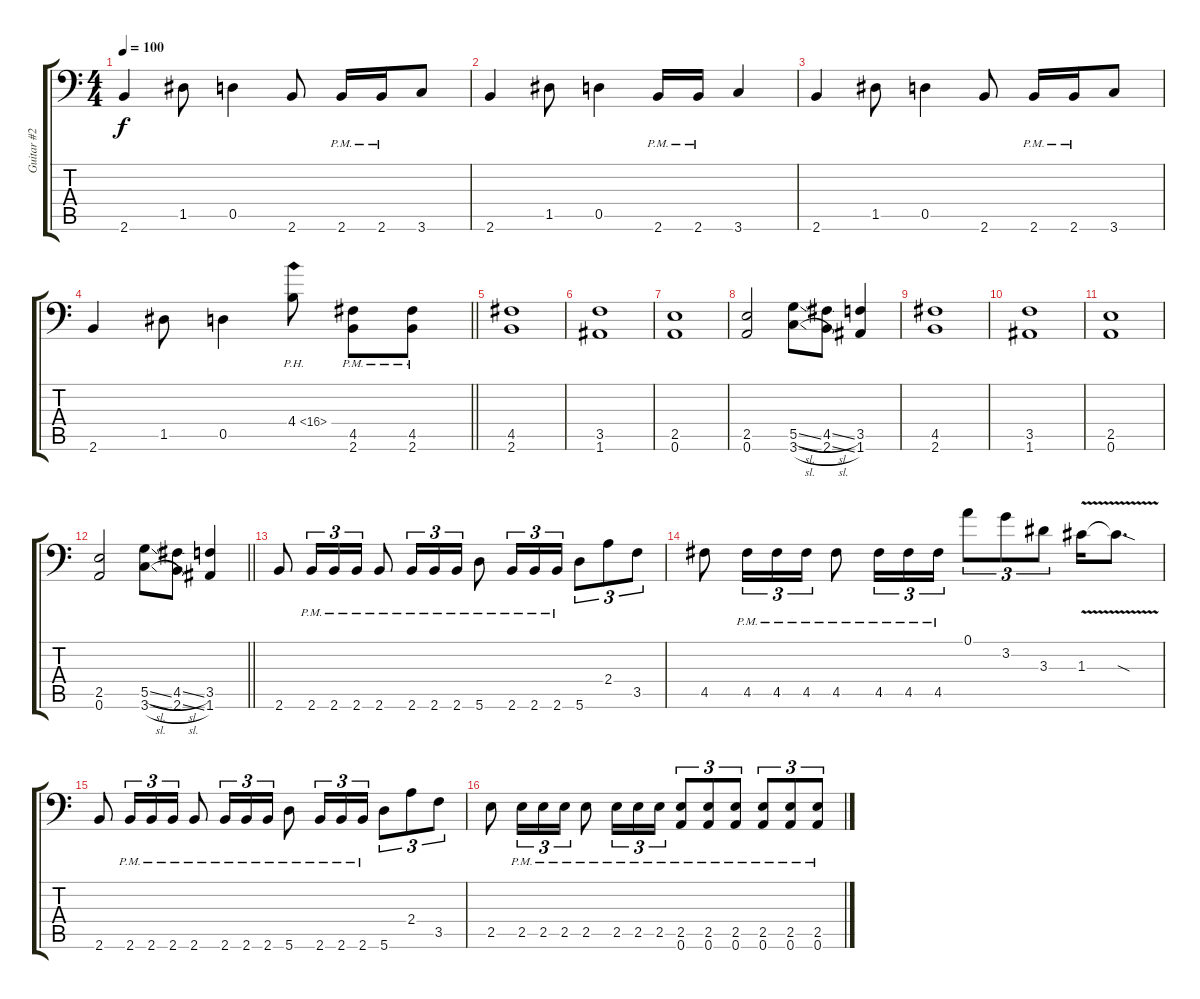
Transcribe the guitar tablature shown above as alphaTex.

\track ("Guitar #2" "Guitar #2") {instrument distortionguitar}
\staff {score tabs}
\tuning (A3 E3 C3 G2 D2 A1) {hide}
\ts (4 4)
\tempo 100
\clef f4
\ks c
2.6.4{dy f} 1.5.8 0.5.4 2.6.8 2.6{pm}.16 2.6{pm}.16 3.6.8 |
2.6.4 1.5.8 0.5.4 2.6{pm}.16 2.6{pm}.16 3.6.4 |
2.6.4 1.5.8 0.5.4 2.6.8 2.6{pm}.16 2.6{pm}.16 3.6.8 |
\barLineRight lightlight
2.6.4 1.5.8 0.5.4 4.4{ph 12}.8 (4.5{pm} 2.6{pm}).8 (4.5{pm} 2.6{pm}).8 |
(4.5 2.6).1 |
(3.5 1.6).1 |
(2.5 0.6).1 |
(2.5 0.6).2 (5.5{sl} 3.6{sl}).8 (4.5{sl} 2.6{sl}).8 (3.5 1.6).4 |
(4.5 2.6).1 |
(3.5 1.6).1 |
(2.5 0.6).1 |
\barLineRight lightlight
(2.5 0.6).2 (5.5{sl} 3.6{sl}).8 (4.5{sl} 2.6{sl}).8 (3.5 1.6).4 |
2.6.8 2.6{pm}.16{tu (3 2)} 2.6{pm}.16{tu (3 2)} 2.6{pm}.16{tu (3 2)} 2.6{pm}.8 2.6{pm}.16{tu (3 2)} 2.6{pm}.16{tu (3 2)} 2.6{pm}.16{tu (3 2)} 5.6{pm}.8 2.6{pm}.16{tu (3 2)} 2.6{pm}.16{tu (3 2)} 2.6{pm}.16{tu (3 2)} 5.6.8{tu (3 2)} 2.4.8{tu (3 2)} 3.5.8{tu (3 2)} |
4.5.8 4.5{pm}.16{tu (3 2)} 4.5{pm}.16{tu (3 2)} 4.5{pm}.16{tu (3 2)} 4.5{pm}.8 4.5{pm}.16{tu (3 2)} 4.5{pm}.16{tu (3 2)} 4.5{pm}.16{tu (3 2)} 0.1.8{tu (3 2)} 3.2.8{tu (3 2)} 3.3.8{tu (3 2)} 1.3{v}.16 1.3{v sod t}.8{d} |
2.6.8 2.6{pm}.16{tu (3 2)} 2.6{pm}.16{tu (3 2)} 2.6{pm}.16{tu (3 2)} 2.6{pm}.8 2.6{pm}.16{tu (3 2)} 2.6{pm}.16{tu (3 2)} 2.6{pm}.16{tu (3 2)} 5.6{pm}.8 2.6{pm}.16{tu (3 2)} 2.6{pm}.16{tu (3 2)} 2.6{pm}.16{tu (3 2)} 5.6.8{tu (3 2)} 2.4.8{tu (3 2)} 3.5.8{tu (3 2)} |
2.5.8 2.5{pm}.16{tu (3 2)} 2.5{pm}.16{tu (3 2)} 2.5{pm}.16{tu (3 2)} 2.5{pm}.8 2.5{pm}.16{tu (3 2)} 2.5{pm}.16{tu (3 2)} 2.5{pm}.16{tu (3 2)} (2.5{pm} 0.6{pm}).8{tu (3 2)} (2.5{pm} 0.6{pm}).8{tu (3 2)} (2.5{pm} 0.6{pm}).8{tu (3 2)} (2.5{pm} 0.6{pm}).8{tu (3 2)} (2.5{pm} 0.6{pm}).8{tu (3 2)} (2.5{pm} 0.6{pm}).8{tu (3 2)}
